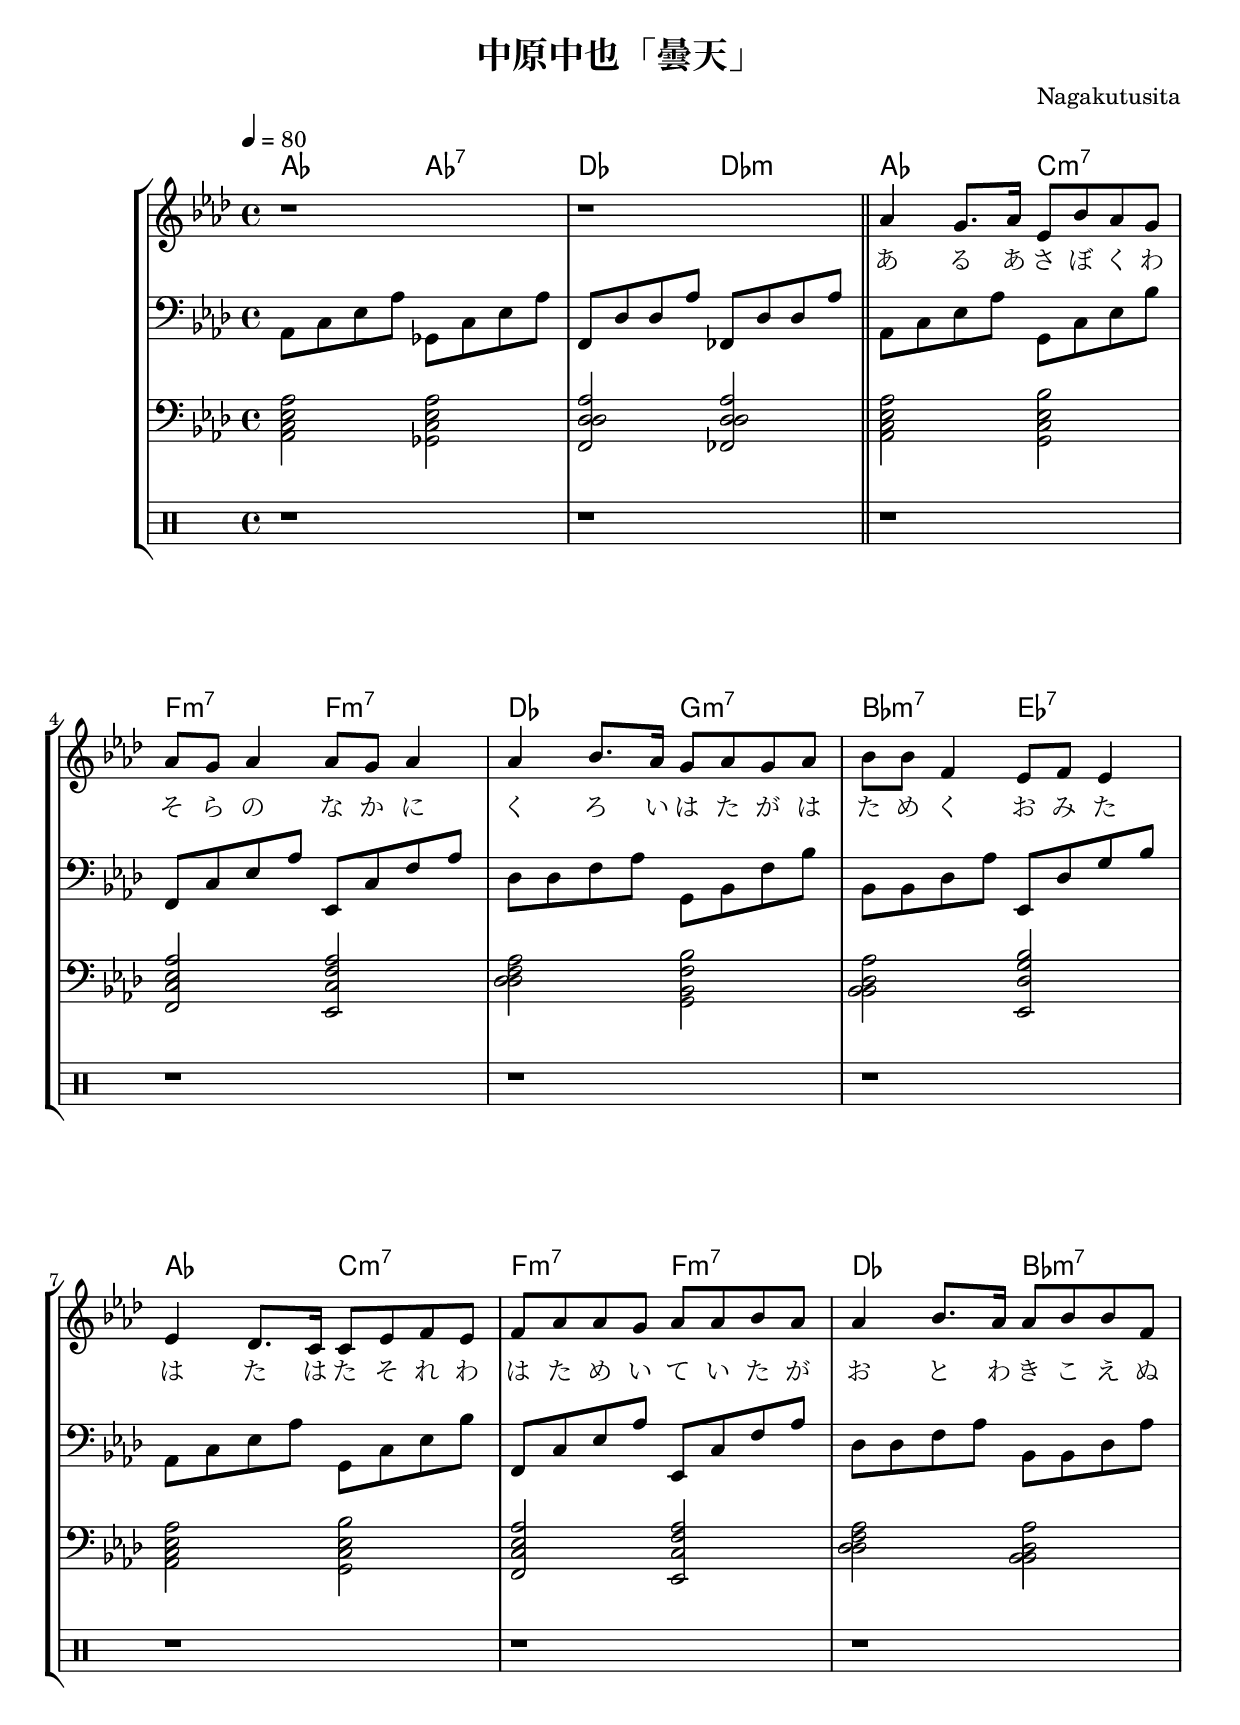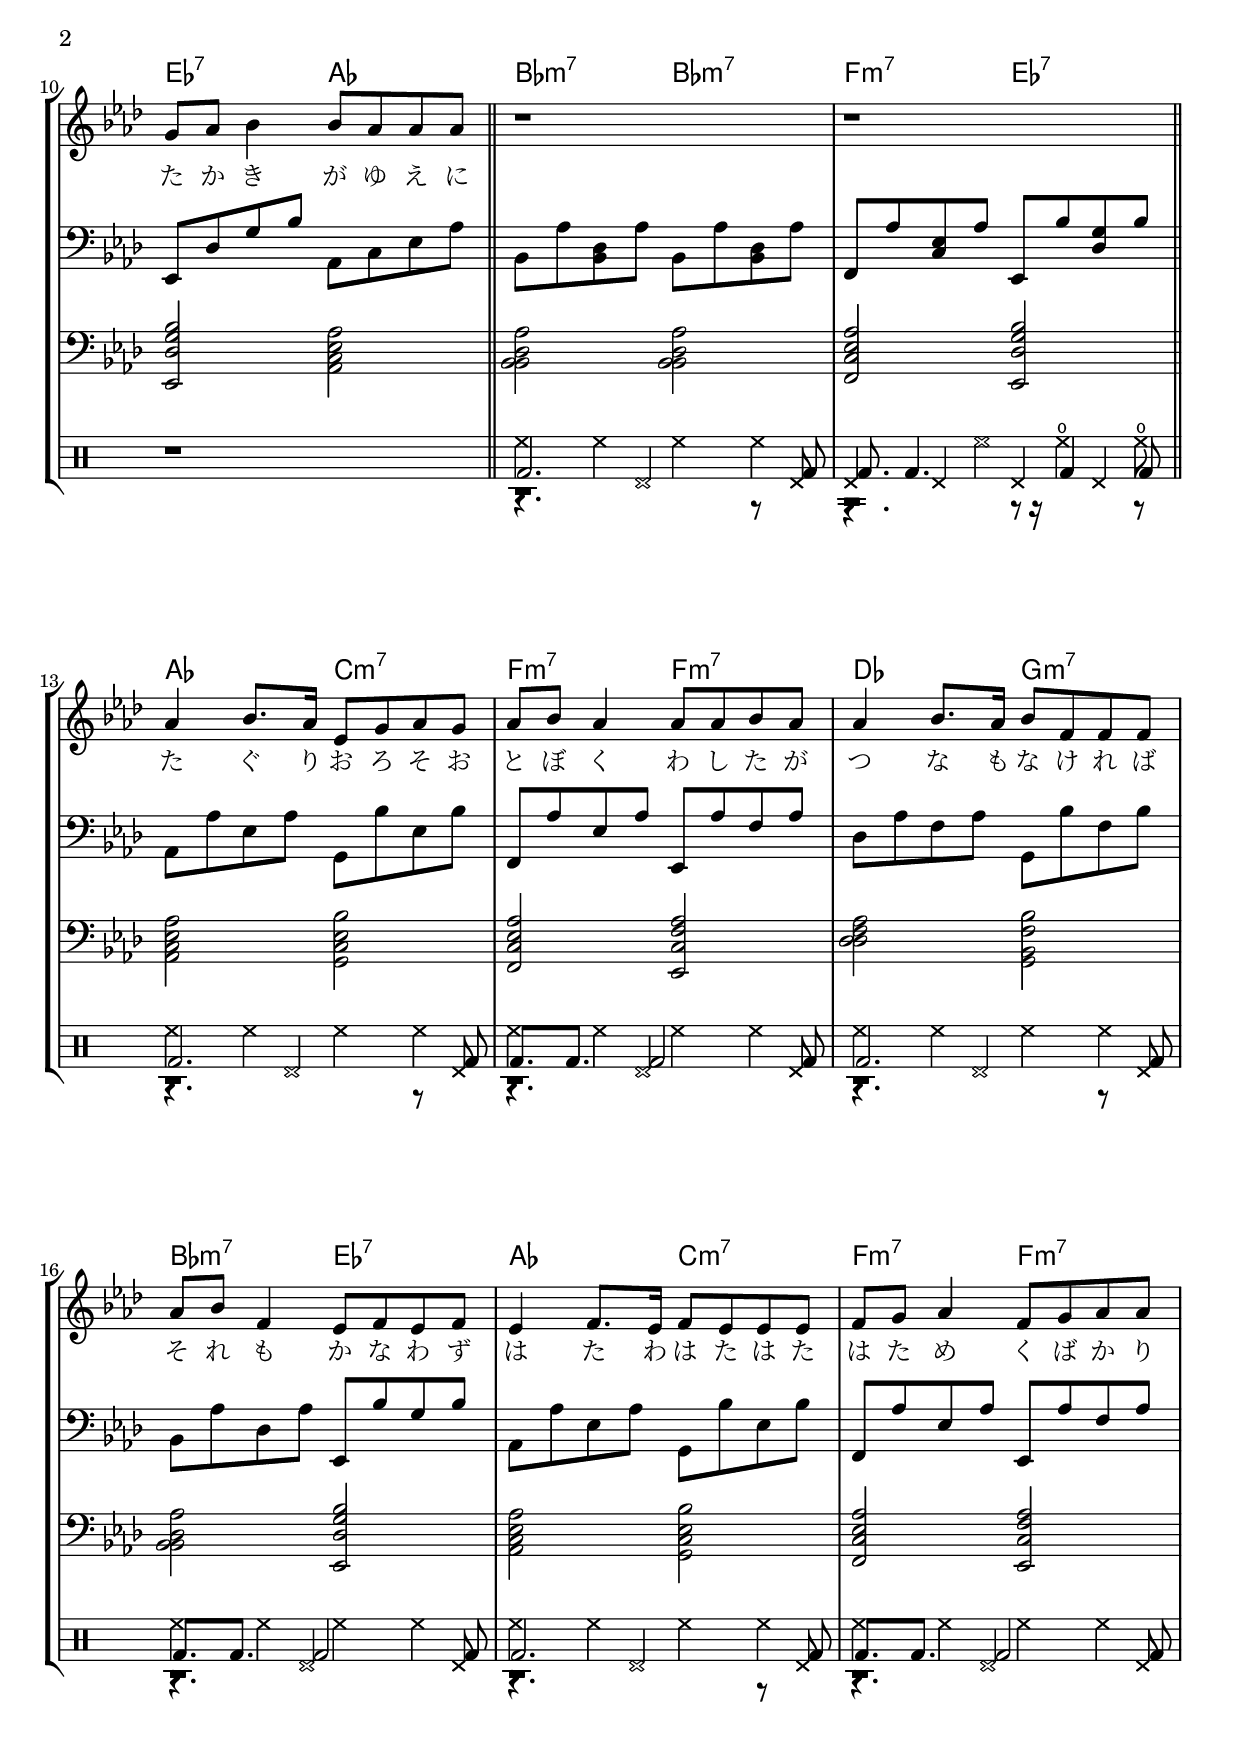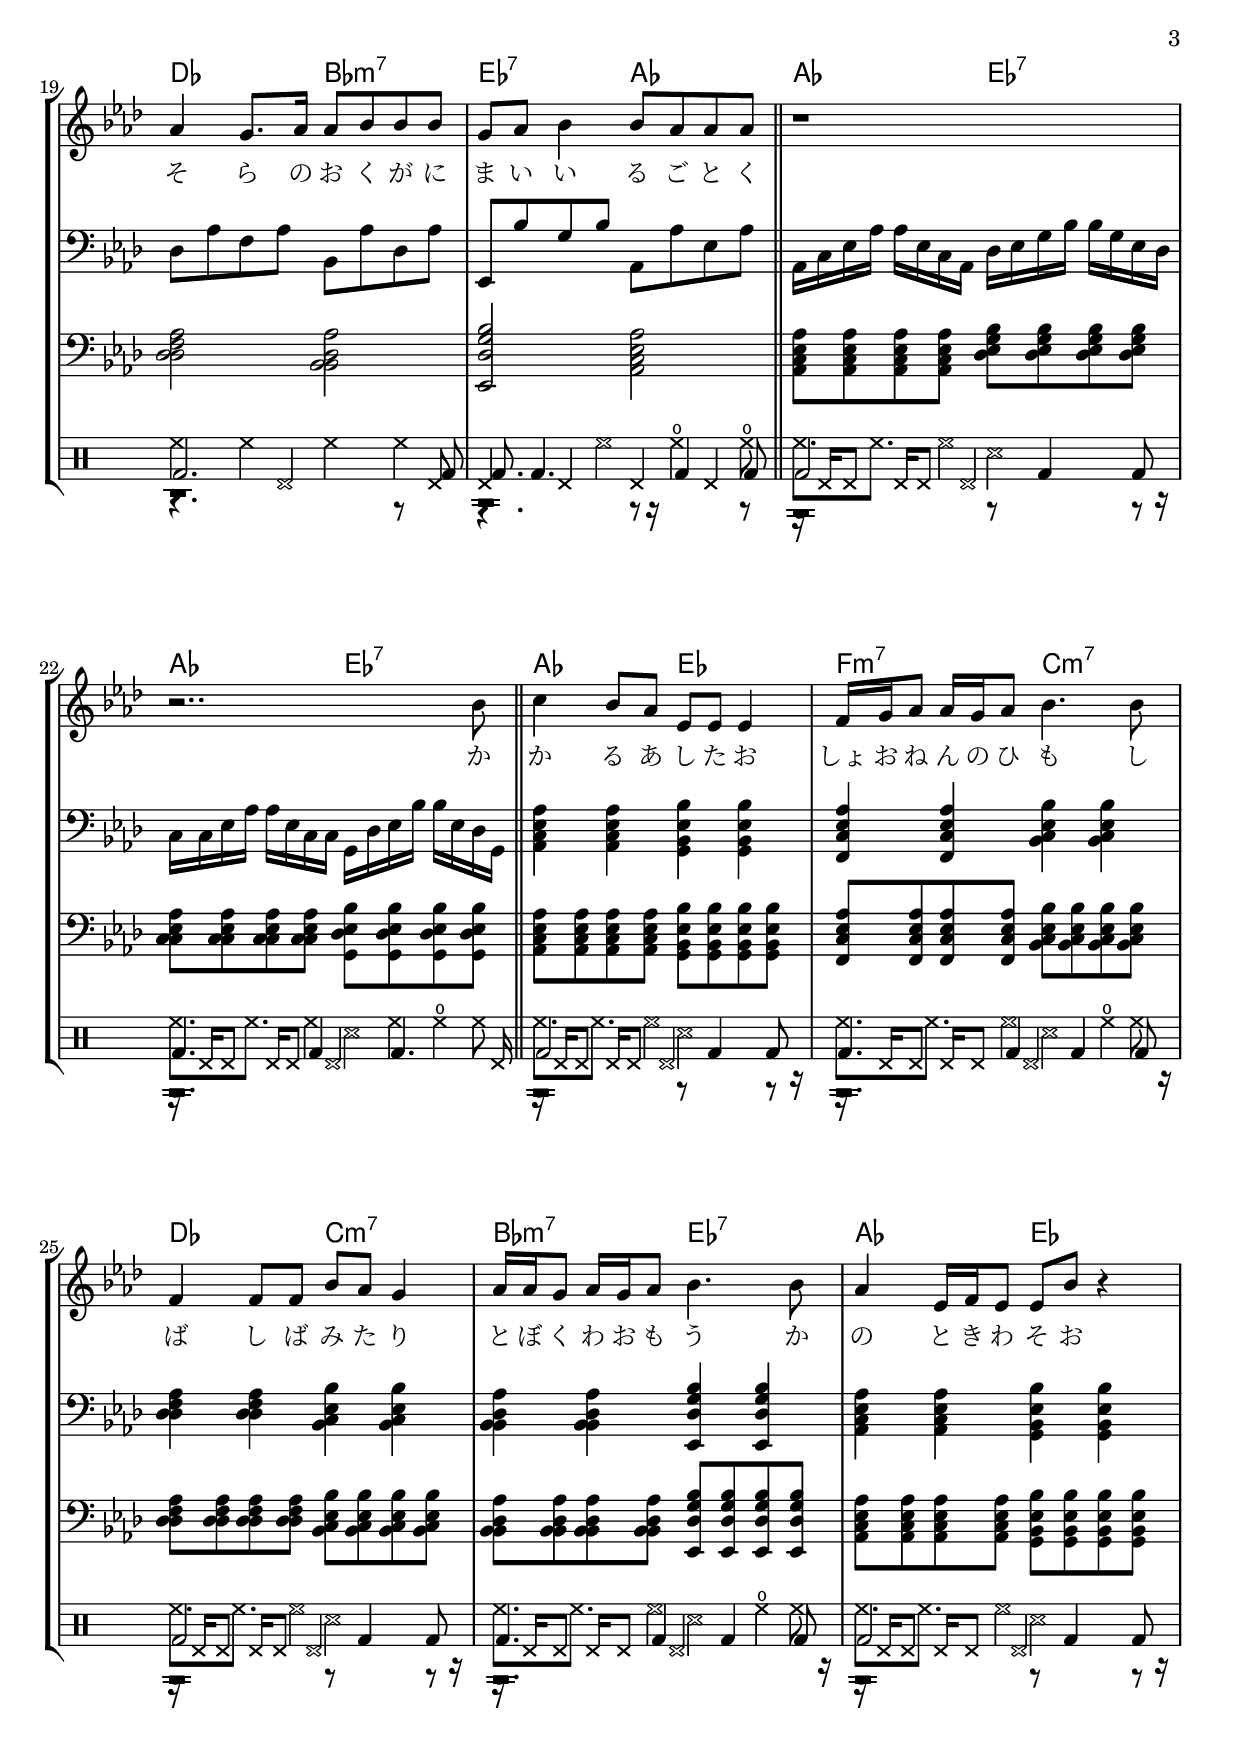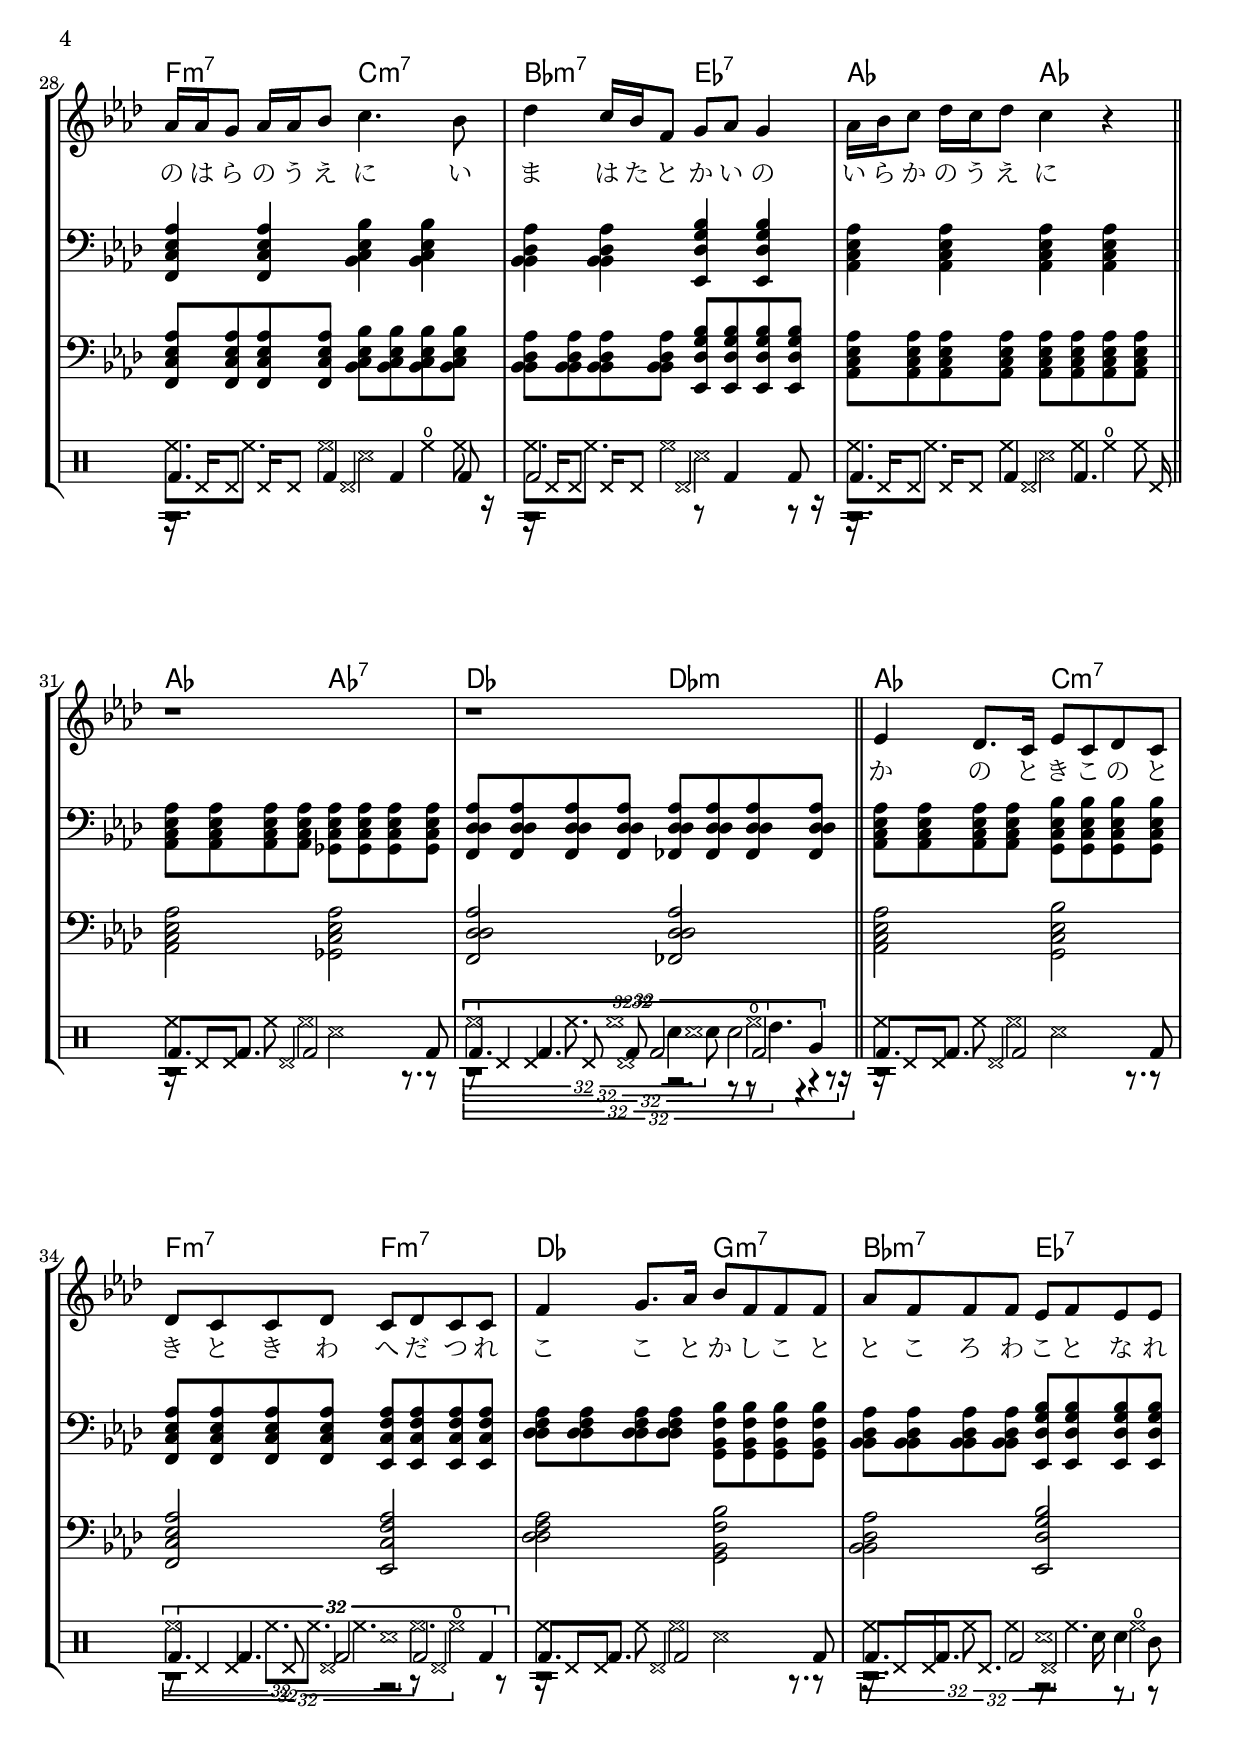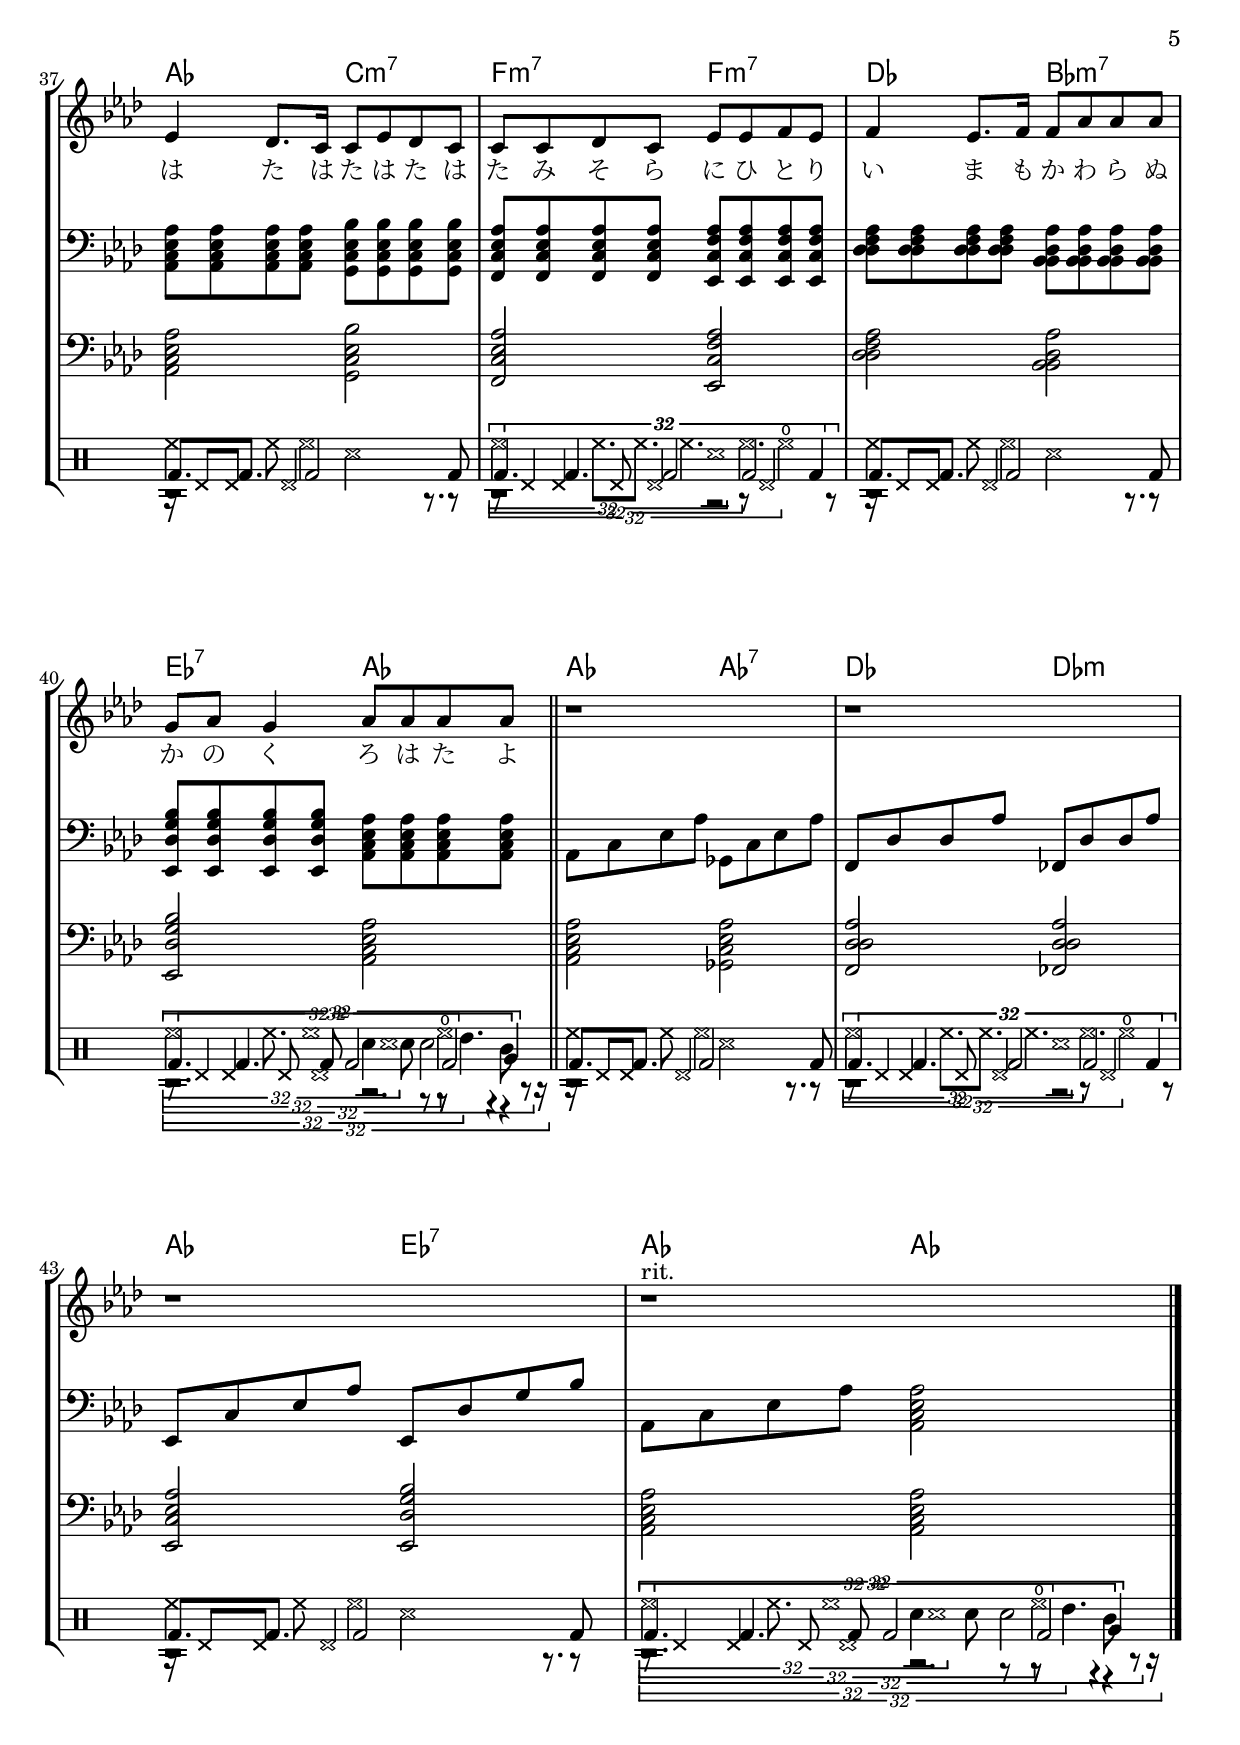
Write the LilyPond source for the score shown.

\version "2.12.1"

\header {
	title = \markup {中原中也「曇天」}
	composer = \markup \center-column {Nagakutusita}
}

harmony = \chordmode {
	as2 as:7 des des:m 

	as c:min7 f:min7 f:min7 des g:min7 bes:min7 es:7 as c:min7 f:min7 f:min7 des bes:min7 es:7 as 

	bes:min7 bes:min7 f:min7 es:7 

	as c:min7 f:min7 f:min7 des g:min7 bes:min7 es:7 as c:min7 f:min7 f:min7 des bes:min7 es:7 as 

	as es:7 as es:7 

	as es f:min7 c:min7 des c:min7 bes:min7 es:7 as es f:min7 c:min7 bes:min7 es:7 as as 

	as as:7 des des:m 

	as c:min7 f:min7 f:min7 des g:min7 bes:min7 es:7 as c:min7 f:min7 f:min7 des bes:min7 es:7 as 

	as as:7 des des:m as es:7 as as 
}

melody = {
	\key as \major
	\tempo 4 = 80
	r1 | r1   
	\set Staff.midiInstrument = #"fss0.35"
	 as'4  g'8.  as'16  es'8  bes'8  as'8  g'8 
	as'8  g'8  as'4  as'8  g'8  as'4 
	as'4  bes'8.  as'16  g'8  as'8  g'8  as'8 
	bes'8  bes'8  f'4  es'8  f'8  es'4 
	es'4  des'8.  c'16  c'8  es'8  f'8  es'8 
	f'8  as'8  as'8  g'8  as'8  as'8  bes'8  as'8 
	as'4  bes'8.  as'16  as'8  bes'8  bes'8  f'8 
	g'8  as'8  bes'4  bes'8  as'8  as'8  as'8
	r1 | r1   
	\set Staff.midiInstrument = #"fss0.35"
	 as'4  bes'8.  as'16  es'8  g'8  as'8  g'8 
	as'8  bes'8  as'4  as'8  as'8  bes'8  as'8 
	as'4  bes'8.  as'16  bes'8  f'8  f'8  f'8 
	as'8  bes'8  f'4  es'8  f'8  es'8  f'8 
	es'4  f'8.  es'16  f'8  es'8  es'8  es'8 
	f'8  g'8  as'4  f'8  g'8  as'8  as'8 
	as'4  g'8.  as'16  as'8  bes'8  bes'8  bes'8 
	g'8  as'8  bes'4  bes'8  as'8  as'8  as'8
	r1 | r2.. 
	\set Staff.midiInstrument = #"fss0.35"
	bes'8 
	c''4  bes'8  as'8  es'8  es'8  es'4 
	f'16  g'16  as'8  as'16  g'16  as'8  bes'4.  bes'8 
	f'4  f'8  f'8  bes'8  as'8  g'4 
	as'16  as'16  g'8  as'16  g'16  as'8  bes'4.  bes'8 
	as'4  es'16  f'16  es'8  es'8  bes'8  r4 
	as'16  as'16  g'8  as'16  as'16  bes'8  c''4.  bes'8 
	des''4  c''16  bes'16  f'8  g'8  as'8  g'4 
	as'16  bes'16  c''8  des''16  c''16  des''8  c''4  	r4 	r1 | r1   
	\set Staff.midiInstrument = #"fss0.35"
	 es'4  des'8.  c'16  es'8  c'8  des'8  c'8 
	des'8  c'8  c'8  des'8  c'8  des'8  c'8  c'8 
	f'4  g'8.  as'16  bes'8  f'8  f'8  f'8 
	as'8  f'8  f'8  f'8  es'8  f'8  es'8  es'8 
	es'4  des'8.  c'16  c'8  es'8  des'8  c'8 
	c'8  c'8  des'8  c'8  es'8  es'8  f'8  es'8 
	f'4  es'8.  f'16  f'8  as'8  as'8  as'8 
	g'8  as'8  g'4  as'8  as'8  as'8  as'8
	r1 | r1 | r1 | r1^"rit." \bar "|."
}

words = \lyricmode {
	
	あ  る  あ  さ  ぼ  く  わ  そ  ら  の  な  か  に  く  ろ  い  は  た  が  は  た  め  く  お  み  た  は  た  は  た  そ  れ  わ  は  た  め  い  て  い  た  が  お  と  わ  き  こ  え  ぬ  た  か  き  が  ゆ  え  に  
	
	た  ぐ  り  お  ろ  そ  お  と  ぼ  く  わ  し  た  が  つ  な  も  な  け  れ  ば  そ  れ  も  か  な  わ  ず  は  た  わ  は  た  は  た  は  た  め  く  ば  か  り  そ  ら  の  お  く  が  に  ま  い  い  る  ご  と  く  
	
	か  か  る  あ  し  た  お  しょ  お  ね  ん  の  ひ  も  し  ば  し  ば  み  た  り  と  ぼ  く  わ  お  も  う  か  の  と  き  わ  そ  お  の  は  ら  の  う  え  に  い  ま  は  た  と  か  い  の  い  ら  か  の  う  え  に  
	
	か  の  と  き  こ  の  と  き  と  き  わ  へ  だ  つ  れ  こ  こ  と  か  し  こ  と  と  こ  ろ  わ  こ  と  な  れ  は  た  は  た  は  た  は  た  み  そ  ら  に  ひ  と  り  い  ま  も  か  わ  ら  ぬ  か  の  く  ろ  は  た  よ  
	
}

tempochange = {
	\tempo 4 = 80
	r1 | r1 \bar "||"
	\tempo 4 = 80
	r1 | r1 | r1 | r1 | r1 | r1 | r1 | r1 \bar "||"
	\tempo 4 = 80
	r1 | r1 \bar "||"
	\tempo 4 = 80
	r1 | r1 | r1 | r1 | r1 | r1 | r1 | r1 \bar "||"
	\tempo 4 = 80
	r1 | r1 \bar "||"
	\tempo 4 = 80
	r1 | r1 | r1 | r1 | r1 | r1 | r1 | r1 \bar "||"
	\tempo 4 = 80
	r1 | r1 \bar "||"
	\tempo 4 = 80
	r1 | r1 | r1 | r1 | r1 | r1 | r1 | r1 \bar "||"
	\tempo 4 = 80
	r1 | r1 | r1 | \tempo 4 = 60 r2 \tempo 4 = 53 r2 \bar "|."
}

mainacc = {
	\clef bass
	\set Staff.midiInstrument = #"Acoustic Guitar (nylon)"
	\key as \major
	\tempo 4 = 80
	as,8 c8 es8 as8
	ges,8 c8 es8 as8
	f,8 des8 des8 as8
	fes,8 des8 des8 as8
	\bar "||"

	\set Staff.midiInstrument = #"Acoustic Guitar (nylon)"
	as,8 c8 es8 as8
	g,8 c8 es8 bes8
	f,8 c8 es8 as8
	es,8 c8 f8 as8
	des8 des8 f8 as8
	g,8 bes,8 f8 bes8
	bes,8 bes,8 des8 as8
	es,8 des8 g8 bes8
	as,8 c8 es8 as8
	g,8 c8 es8 bes8
	f,8 c8 es8 as8
	es,8 c8 f8 as8
	des8 des8 f8 as8
	bes,8 bes,8 des8 as8
	es,8 des8 g8 bes8
	as,8 c8 es8 as8
	\bar "||"

	\set Staff.midiInstrument = #"Acoustic Guitar (nylon)"
	bes,8 as <bes, des> as
	bes,8 as <bes, des> as
	f,8 as <c es> as
	es,8 bes <des g> bes
	\bar "||"

	\set Staff.midiInstrument = #"Acoustic Guitar (nylon)"
	as,8 as es as
	g,8 bes es bes
	f,8 as es as
	es,8 as f as
	des8 as f as
	g,8 bes f bes
	bes,8 as des as
	es,8 bes g bes
	as,8 as es as
	g,8 bes es bes
	f,8 as es as
	es,8 as f as
	des8 as f as
	bes,8 as des as
	es,8 bes g bes
	as,8 as es as
	\bar "||"

	\set Staff.midiInstrument = #"Acoustic Guitar (steel)"
	as,16 c es as as es c as,
	des16 es g bes bes g es des
	c16 c es as as es c c
	g,16 des es bes bes es des g,
	\bar "||"

	\set Staff.midiInstrument = #"Acoustic Guitar (steel)"
	<as, c es as>4 <as, c es as>4
	<g, bes, es bes>4 <g, bes, es bes>4
	<f, c es as>4 <f, c es as>4
	<c bes, es bes>4 <c bes, es bes>4
	<des des f as>4 <des des f as>4
	<c bes, es bes>4 <c bes, es bes>4
	<bes, bes, des as>4 <bes, bes, des as>4
	<es, des g bes>4 <es, des g bes>4
	<as, c es as>4 <as, c es as>4
	<g, bes, es bes>4 <g, bes, es bes>4
	<f, c es as>4 <f, c es as>4
	<c bes, es bes>4 <c bes, es bes>4
	<bes, bes, des as>4 <bes, bes, des as>4
	<es, des g bes>4 <es, des g bes>4
	<as, c es as>4 <as, c es as>4
	<as, c es as>4 <as, c es as>4
	\bar "||"

	\set Staff.midiInstrument = #"Acoustic Guitar (steel)"
	<as, c es as>8 <as, c es as>8 <as, c es as>8 <as, c es as>8
	<ges, c es as>8 <ges, c es as>8 <ges, c es as>8 <ges, c es as>8
	<f, des des as>8 <f, des des as>8 <f, des des as>8 <f, des des as>8
	<fes, des des as>8 <fes, des des as>8 <fes, des des as>8 <fes, des des as>8
	\bar "||"

	\set Staff.midiInstrument = #"Acoustic Guitar (nylon)"
	<as, c es as>8 <as, c es as>8 <as, c es as>8 <as, c es as>8
	<g, c es bes>8 <g, c es bes>8 <g, c es bes>8 <g, c es bes>8
	<f, c es as>8 <f, c es as>8 <f, c es as>8 <f, c es as>8
	<es, c f as>8 <es, c f as>8 <es, c f as>8 <es, c f as>8
	<des des f as>8 <des des f as>8 <des des f as>8 <des des f as>8
	<g, bes, f bes>8 <g, bes, f bes>8 <g, bes, f bes>8 <g, bes, f bes>8
	<bes, bes, des as>8 <bes, bes, des as>8 <bes, bes, des as>8 <bes, bes, des as>8
	<es, des g bes>8 <es, des g bes>8 <es, des g bes>8 <es, des g bes>8
	<as, c es as>8 <as, c es as>8 <as, c es as>8 <as, c es as>8
	<g, c es bes>8 <g, c es bes>8 <g, c es bes>8 <g, c es bes>8
	<f, c es as>8 <f, c es as>8 <f, c es as>8 <f, c es as>8
	<es, c f as>8 <es, c f as>8 <es, c f as>8 <es, c f as>8
	<des des f as>8 <des des f as>8 <des des f as>8 <des des f as>8
	<bes, bes, des as>8 <bes, bes, des as>8 <bes, bes, des as>8 <bes, bes, des as>8
	<es, des g bes>8 <es, des g bes>8 <es, des g bes>8 <es, des g bes>8
	<as, c es as>8 <as, c es as>8 <as, c es as>8 <as, c es as>8
	\bar "||"

	\set Staff.midiInstrument = #"Acoustic Guitar (nylon)"
	as,8 c8 es8 as8
	ges,8 c8 es8 as8
	f,8 des8 des8 as8
	fes,8 des8 des8 as8
	es,8 c8 es8 as8
	es,8 des8 g8 bes8
	as,8 c8 es8 as8
	<as, c es as>2
	\bar "|."
}

subacc = {
	\clef bass
	\set Staff.midiInstrument = #"Electric Guitar (clean)"
	\key as \major
	\tempo 4 = 80
	<as, c es as>2
	<ges, c es as>2
	<f, des des as>2
	<fes, des des as>2
	\bar "||"

	\set Staff.midiInstrument = #"Electric Guitar (clean)"
	<as, c es as>2
	<g, c es bes>2
	<f, c es as>2
	<es, c f as>2
	<des des f as>2
	<g, bes, f bes>2
	<bes, bes, des as>2
	<es, des g bes>2
	<as, c es as>2
	<g, c es bes>2
	<f, c es as>2
	<es, c f as>2
	<des des f as>2
	<bes, bes, des as>2
	<es, des g bes>2
	<as, c es as>2
	\bar "||"

	\set Staff.midiInstrument = #"Electric Guitar (clean)"
	<bes, bes, des as>2
	<bes, bes, des as>2
	<f, c es as>2
	<es, des g bes>2
	\bar "||"

	\set Staff.midiInstrument = #"String Ensemble 1"
	<as, c es as>2
	<g, c es bes>2
	<f, c es as>2
	<es, c f as>2
	<des des f as>2
	<g, bes, f bes>2
	<bes, bes, des as>2
	<es, des g bes>2
	<as, c es as>2
	<g, c es bes>2
	<f, c es as>2
	<es, c f as>2
	<des des f as>2
	<bes, bes, des as>2
	<es, des g bes>2
	<as, c es as>2
	\bar "||"

	\set Staff.midiInstrument = #"String Ensemble 1"
	<as, c es as>8 <as, c es as>8 <as, c es as>8 <as, c es as>8
	<des es g bes>8 <des es g bes>8 <des es g bes>8 <des es g bes>8
	<c c es as>8 <c c es as>8 <c c es as>8 <c c es as>8
	<g, des es bes>8 <g, des es bes>8 <g, des es bes>8 <g, des es bes>8
	\bar "||"

	\set Staff.midiInstrument = #"String Ensemble 1"
	<as, c es as>8 <as, c es as>8 <as, c es as>8 <as, c es as>8
	<g, bes, es bes>8 <g, bes, es bes>8 <g, bes, es bes>8 <g, bes, es bes>8
	<f, c es as>8 <f, c es as>8 <f, c es as>8 <f, c es as>8
	<c bes, es bes>8 <c bes, es bes>8 <c bes, es bes>8 <c bes, es bes>8
	<des des f as>8 <des des f as>8 <des des f as>8 <des des f as>8
	<c bes, es bes>8 <c bes, es bes>8 <c bes, es bes>8 <c bes, es bes>8
	<bes, bes, des as>8 <bes, bes, des as>8 <bes, bes, des as>8 <bes, bes, des as>8
	<es, des g bes>8 <es, des g bes>8 <es, des g bes>8 <es, des g bes>8
	<as, c es as>8 <as, c es as>8 <as, c es as>8 <as, c es as>8
	<g, bes, es bes>8 <g, bes, es bes>8 <g, bes, es bes>8 <g, bes, es bes>8
	<f, c es as>8 <f, c es as>8 <f, c es as>8 <f, c es as>8
	<c bes, es bes>8 <c bes, es bes>8 <c bes, es bes>8 <c bes, es bes>8
	<bes, bes, des as>8 <bes, bes, des as>8 <bes, bes, des as>8 <bes, bes, des as>8
	<es, des g bes>8 <es, des g bes>8 <es, des g bes>8 <es, des g bes>8
	<as, c es as>8 <as, c es as>8 <as, c es as>8 <as, c es as>8
	<as, c es as>8 <as, c es as>8 <as, c es as>8 <as, c es as>8
	\bar "||"

	\set Staff.midiInstrument = #"String Ensemble 2"
	<as, c es as>2
	<ges, c es as>2
	<f, des des as>2
	<fes, des des as>2
	\bar "||"

	\set Staff.midiInstrument = #"String Ensemble 2"
	<as, c es as>2
	<g, c es bes>2
	<f, c es as>2
	<es, c f as>2
	<des des f as>2
	<g, bes, f bes>2
	<bes, bes, des as>2
	<es, des g bes>2
	<as, c es as>2
	<g, c es bes>2
	<f, c es as>2
	<es, c f as>2
	<des des f as>2
	<bes, bes, des as>2
	<es, des g bes>2
	<as, c es as>2
	\bar "||"

	\set Staff.midiInstrument = #"String Ensemble 2"
	<as, c es as>2
	<ges, c es as>2
	<f, des des as>2
	<fes, des des as>2
	<es, c es as>2
	<es, des g bes>2
	<as, c es as>2
	<as, c es as>2
	\bar "|."
}

percA = {
	\drummode {
	r1 |r1 \bar "||"
	r1 |r1 |r1 |r1 |r1 |r1 |r1 |r1 \bar "||"
	r1  |r2 r8 hho4 hho8  \bar "||"
	r1  |r1  |r1  |r1  |r1  |r1  |r1  |r2 r8 hho4 hho8  \bar "||"
	r1  |r2. hho4  \bar "||"
	r1  |r2. hho4  |r1  |r2. hho4  |r1  |r2. hho4  |r1  |r2. hho4  \bar "||"
	hh4 hh8 hh2 r8  |\times 16/32{ hh2 hh8. hh1 r4 r16 } \bar "||"
	hh4 hh8 hh2 r8  |\times 16/32{ hh2 hh8. hh8. hh4. hh2. } |hh4 hh8 hh2 r8  |hh4 hh8 hh4 hh4.  |hh4 hh8 hh2 r8  |\times 16/32{ hh2 hh8. hh8. hh4. hh2. } |hh4 hh8 hh2 r8  |\times 16/32{ hh2 hh8. hh1 r4 r16 } \bar "||"
	hh4 hh8 hh2 r8  |\times 16/32{ hh2 hh8. hh8. hh4. hh2. } |hh4 hh8 hh2 r8  |\times 16/32{ hh2 hh8. hh1 r4 r16 } \bar "|."
	}
}

percB = {
	\drummode {
	r1 |r1 \bar "||"
	r1 |r1 |r1 |r1 |r1 |r1 |r1 |r1 \bar "||"
	r4. hhp2 hhp8  |hhp4 hhp4 hhp4 hhp4  \bar "||"
	r4. hhp2 hhp8  |r4. hhp2 hhp8  |r4. hhp2 hhp8  |r4. hhp2 hhp8  |r4. hhp2 hhp8  |r4. hhp2 hhp8  |r4. hhp2 hhp8  |hhp4 hhp4 hhp4 hhp4  \bar "||"
	r16 hhp16 hhp8 hhp16 hhp8 hhp2 r16  |r16 hhp16 hhp8 hhp16 hhp8 hhp2 hhp16  \bar "||"
	r16 hhp16 hhp8 hhp16 hhp8 hhp2 r16  |r16 hhp16 hhp8 hhp16 hhp8 hhp2 r16  |r16 hhp16 hhp8 hhp16 hhp8 hhp2 r16  |r16 hhp16 hhp8 hhp16 hhp8 hhp2 r16  |r16 hhp16 hhp8 hhp16 hhp8 hhp2 r16  |r16 hhp16 hhp8 hhp16 hhp8 hhp2 r16  |r16 hhp16 hhp8 hhp16 hhp8 hhp2 r16  |r16 hhp16 hhp8 hhp16 hhp8 hhp2 hhp16  \bar "||"
	r16 hhp8 hhp8 hhp2 r8.  |\times 16/32{ r8 hhp4 hhp4 hhp8 hhp1 r4 } \bar "||"
	r16 hhp8 hhp8 hhp2 r8.  |\times 16/32{ r8 hhp4 hhp4 hhp8 hhp2 r8 hhp2 r8 } |r16 hhp8 hhp8 hhp2 r8.  |r16 hhp8 hhp8 hhp8. hhp2  |r16 hhp8 hhp8 hhp2 r8.  |\times 16/32{ r8 hhp4 hhp4 hhp8 hhp2 r8 hhp2 r8 } |r16 hhp8 hhp8 hhp2 r8.  |\times 16/32{ r8 hhp4 hhp4 hhp8 hhp1 r4 } \bar "||"
	r16 hhp8 hhp8 hhp2 r8.  |\times 16/32{ r8 hhp4 hhp4 hhp8 hhp2 r8 hhp2 r8 } |r16 hhp8 hhp8 hhp2 r8.  |\times 16/32{ r8 hhp4 hhp4 hhp8 hhp1 r4 } \bar "|."
	}
}

percC = {
	\drummode {
	r1 |r1 \bar "||"
	r1 |r1 |r1 |r1 |r1 |r1 |r1 |r1 \bar "||"
	hh4 hh4 hh4 hh4  |r4. hh2 r8  \bar "||"
	hh4 hh4 hh4 hh4  |hh4 hh4 hh4 hh4  |hh4 hh4 hh4 hh4  |hh4 hh4 hh4 hh4  |hh4 hh4 hh4 hh4  |hh4 hh4 hh4 hh4  |hh4 hh4 hh4 hh4  |r4. hh2 r8  \bar "||"
	hh8. hh8. hh2 r8  |hh8. hh8. hh4 hh4 hh8  \bar "||"
	hh8. hh8. hh2 r8  |hh8. hh8. hh2 hh8  |hh8. hh8. hh2 r8  |hh8. hh8. hh2 hh8  |hh8. hh8. hh2 r8  |hh8. hh8. hh2 hh8  |hh8. hh8. hh2 r8  |hh8. hh8. hh4 hh4 hh8  \bar "||"
	r1  |\times 16/32{ r1 r2 hho2 } \bar "||"
	r1  |\times 16/32{ r1 r2 hho2 } |r1  |\times 16/32{ r1 r2 hho2 } |r1  |\times 16/32{ r1 r2 hho2 } |r1  |\times 16/32{ r1 r2 hho2 } \bar "||"
	r1  |\times 16/32{ r1 r2 hho2 } |r1  |\times 16/32{ r1 r2 hho2 } \bar "|."
	}
}

percD = {
	\drummode {
	r1 |r1 \bar "||"
	r1 |r1 |r1 |r1 |r1 |r1 |r1 |r1 \bar "||"
	bd2. r8 bd8  |bd8. bd4. r16 bd4 bd8  \bar "||"
	bd2. r8 bd8  |bd8. bd8. bd2 bd8  |bd2. r8 bd8  |bd8. bd8. bd2 bd8  |bd2. r8 bd8  |bd8. bd8. bd2 bd8  |bd2. r8 bd8  |bd8. bd4. r16 bd4 bd8  \bar "||"
	r2 ss2  |r2 ss2  \bar "||"
	r2 ss2  |r2 ss2  |r2 ss2  |r2 ss2  |r2 ss2  |r2 ss2  |r2 ss2  |r2 ss2  \bar "||"
	bd8. bd8. bd2 bd8  |\times 16/32{ bd4. bd4. bd8 bd2 r8 bd2 } \bar "||"
	bd8. bd8. bd2 bd8  |\times 16/32{ bd4. bd4. bd2 bd2 bd4 } |bd8. bd8. bd2 bd8  |bd8. bd8. bd2 r8  |bd8. bd8. bd2 bd8  |\times 16/32{ bd4. bd4. bd2 bd2 bd4 } |bd8. bd8. bd2 bd8  |\times 16/32{ bd4. bd4. bd8 bd2 r8 bd2 } \bar "||"
	bd8. bd8. bd2 bd8  |\times 16/32{ bd4. bd4. bd2 bd2 bd4 } |bd8. bd8. bd2 bd8  |\times 16/32{ bd4. bd4. bd8 bd2 r8 bd2 } \bar "|."
	}
}

percE = {
	\drummode {
	r1 |r1 \bar "||"
	r1 |r1 |r1 |r1 |r1 |r1 |r1 |r1 \bar "||"
	r1 | r1 \bar "||"
	r1 | r1 | r1 | r1 | r1 | r1 | r1 | r1 \bar "||"
	bd2 r8 bd4 bd8  |bd4. bd4 bd4.  \bar "||"
	bd2 r8 bd4 bd8  |bd4. bd4 bd4 bd8  |bd2 r8 bd4 bd8  |bd4. bd4 bd4 bd8  |bd2 r8 bd4 bd8  |bd4. bd4 bd4 bd8  |bd2 r8 bd4 bd8  |bd4. bd4 bd4.  \bar "||"
	r2 ss2  |\times 16/32{ r1 ss1 } \bar "||"
	r2 ss2  |\times 16/32{ r1 ss1 } |r2 ss2  |\times 16/32{ r1 ss1 } |r2 ss2  |\times 16/32{ r1 ss1 } |r2 ss2  |\times 16/32{ r1 ss1 } \bar "||"
	r2 ss2  |\times 16/32{ r1 ss1 } |r2 ss2  |\times 16/32{ r1 ss1 } \bar "|."
	}
}

percF = {
	\drummode {
	r1 | r1 \bar "||"
	r1 | r1 | r1 | r1 | r1 | r1 | r1 | r1 \bar "||"
	r1 | r1 \bar "||"
	r1 | r1 | r1 | r1 | r1 | r1 | r1 | r1 \bar "||"
	r1 | r1 \bar "||"
	r1 | r1 | r1 | r1 | r1 | r1 | r1 | r1 \bar "||"
	r1 |\times 16/32{ r1 sn4 sn8 sn2 r8 } \bar "||"
	r1 |r1 |r1 |r2 r8. sn16 sn4  |r1 |r1 |r1 |\times 16/32{ r1 sn4 sn8 sn2 r8 } \bar "||"
	r1 |r1 |r1 |\times 16/32{ r1 sn4 sn8 sn2 r8 } \bar "|."
	}
}

percG = {
	\drummode {
	r1 | r1 \bar "||"
	r1 | r1 | r1 | r1 | r1 | r1 | r1 | r1 \bar "||"
	r1 | r1 \bar "||"
	r1 | r1 | r1 | r1 | r1 | r1 | r1 | r1 \bar "||"
	r1 | r1 \bar "||"
	r1 | r1 | r1 | r1 | r1 | r1 | r1 | r1 \bar "||"
	r1 |r1 \bar "||"
	r1 |r1 |r1 |r2. r8 tomml8  |r1 |r1 |r1 |r2. r8 tomml8  \bar "||"
	r1 |r1 |r1 |r2. r8 tomml8  \bar "|."
	}
}

percH = {
	\drummode {
	r1 | r1 \bar "||"
	r1 | r1 | r1 | r1 | r1 | r1 | r1 | r1 \bar "||"
	r1 | r1 \bar "||"
	r1 | r1 | r1 | r1 | r1 | r1 | r1 | r1 \bar "||"
	r1 | r1 \bar "||"
	r1 | r1 | r1 | r1 | r1 | r1 | r1 | r1 \bar "||"
	r1 |\times 16/32{ r1 r2 r8 tommh4. } \bar "||"
	r1 |r1 |r1 |r1 |r1 |r1 |r1 |\times 16/32{ r1 r2 r8 tommh4. } \bar "||"
	r1 |r1 |r1 |\times 16/32{ r1 r2 r8 tommh4. } \bar "|."
	}
}

percI = {
	\drummode {
	r1 | r1 \bar "||"
	r1 | r1 | r1 | r1 | r1 | r1 | r1 | r1 \bar "||"
	r1 | r1 \bar "||"
	r1 | r1 | r1 | r1 | r1 | r1 | r1 | r1 \bar "||"
	r1 | r1 \bar "||"
	r1 | r1 | r1 | r1 | r1 | r1 | r1 | r1 \bar "||"
	r1 |\times 16/32{ r1 r2. tomfh4 } \bar "||"
	r1 |r1 |r1 |r1 |r1 |r1 |r1 |\times 16/32{ r1 r2. tomfh4 } \bar "||"
	r1 |r1 |r1 |\times 16/32{ r1 r2. tomfh4 } \bar "|."
	}
}

\score {
	<<
		\new StaffGroup <<
			\new ChordNames {\harmony}
			\new Voice = "melody" {\melody}
			\new Lyrics \lyricsto "melody" \words
			\new Staff = "mainacc" {\mainacc}
			\new Staff = "subacc" {\subacc}
			\new DrumStaff <<
				\new DrumVoice {\percA}
				\new DrumVoice {\percB}
				\new DrumVoice {\percC}
				\new DrumVoice {\percD}
				\new DrumVoice {\percE}
				\new DrumVoice {\percF}
				\new DrumVoice {\percG}
				\new DrumVoice {\percH}
				\new DrumVoice {\percI}
			>>
		>>
	>>
	\layout { }
}
